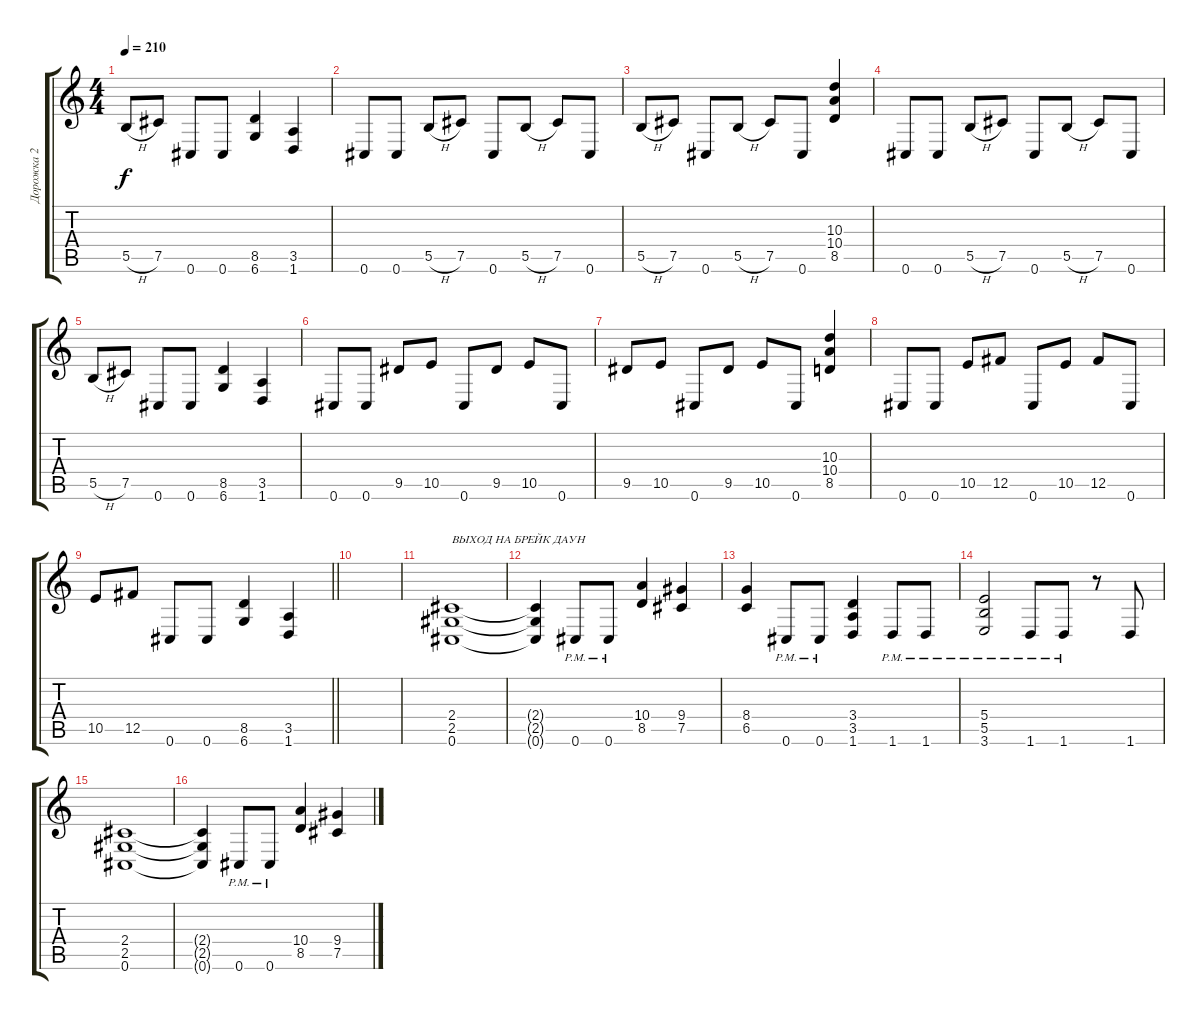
\track ("Дорожка 2" "Дорожка 2") {instrument distortionguitar}
\staff {score tabs}
\tuning (Db4 Ab3 E3 B2 Gb2 Db2) {hide}
\ts (4 4)
\tempo 210
\clef g2
\ks c
5.5{h}.8{dy f} 7.5.8 0.6.8 0.6.8 (8.5 6.6).4 (3.5 1.6).4 |
0.6.8 0.6.8 5.5{h}.8 7.5.8 0.6.8 5.5{h}.8 7.5.8 0.6.8 |
5.5{h}.8 7.5.8 0.6.8 5.5{h}.8 7.5.8 0.6.8 (10.3 10.4 8.5).4 |
0.6.8 0.6.8 5.5{h}.8 7.5.8 0.6.8 5.5{h}.8 7.5.8 0.6.8 |
5.5{h}.8 7.5.8 0.6.8 0.6.8 (8.5 6.6).4 (3.5 1.6).4 |
0.6.8 0.6.8 9.5.8 10.5.8 0.6.8 9.5.8 10.5.8 0.6.8 |
9.5.8 10.5.8 0.6.8 9.5.8 10.5.8 0.6.8 (10.3 10.4 8.5).4 |
0.6.8 0.6.8 10.5.8 12.5.8 0.6.8 10.5.8 12.5.8 0.6.8 |
\barLineRight lightlight
10.5.8 12.5.8 0.6.8 0.6.8 (8.5 6.6).4 (3.5 1.6).4 |
|
(2.4 2.5 0.6).1{txt "ВЫХОД НА БРЕЙК ДАУН"} |
(2.4{t} 2.5{t} 0.6{t}).4 0.6{pm}.8 0.6{pm}.8 (10.4 8.5).4 (9.4 7.5).4 |
(8.4 6.5).4 0.6{pm}.8 0.6{pm}.8 (3.4 3.5 1.6).4 1.6{pm}.8 1.6{pm}.8 |
(5.4 5.5{pm} 3.6{pm}).2 1.6{pm}.8 1.6{pm}.8 r.8 1.6.8 |
(2.4 2.5 0.6).1 |
(2.4{t} 2.5{t} 0.6{t}).4 0.6{pm}.8 0.6{pm}.8 (10.4 8.5).4 (9.4 7.5).4
